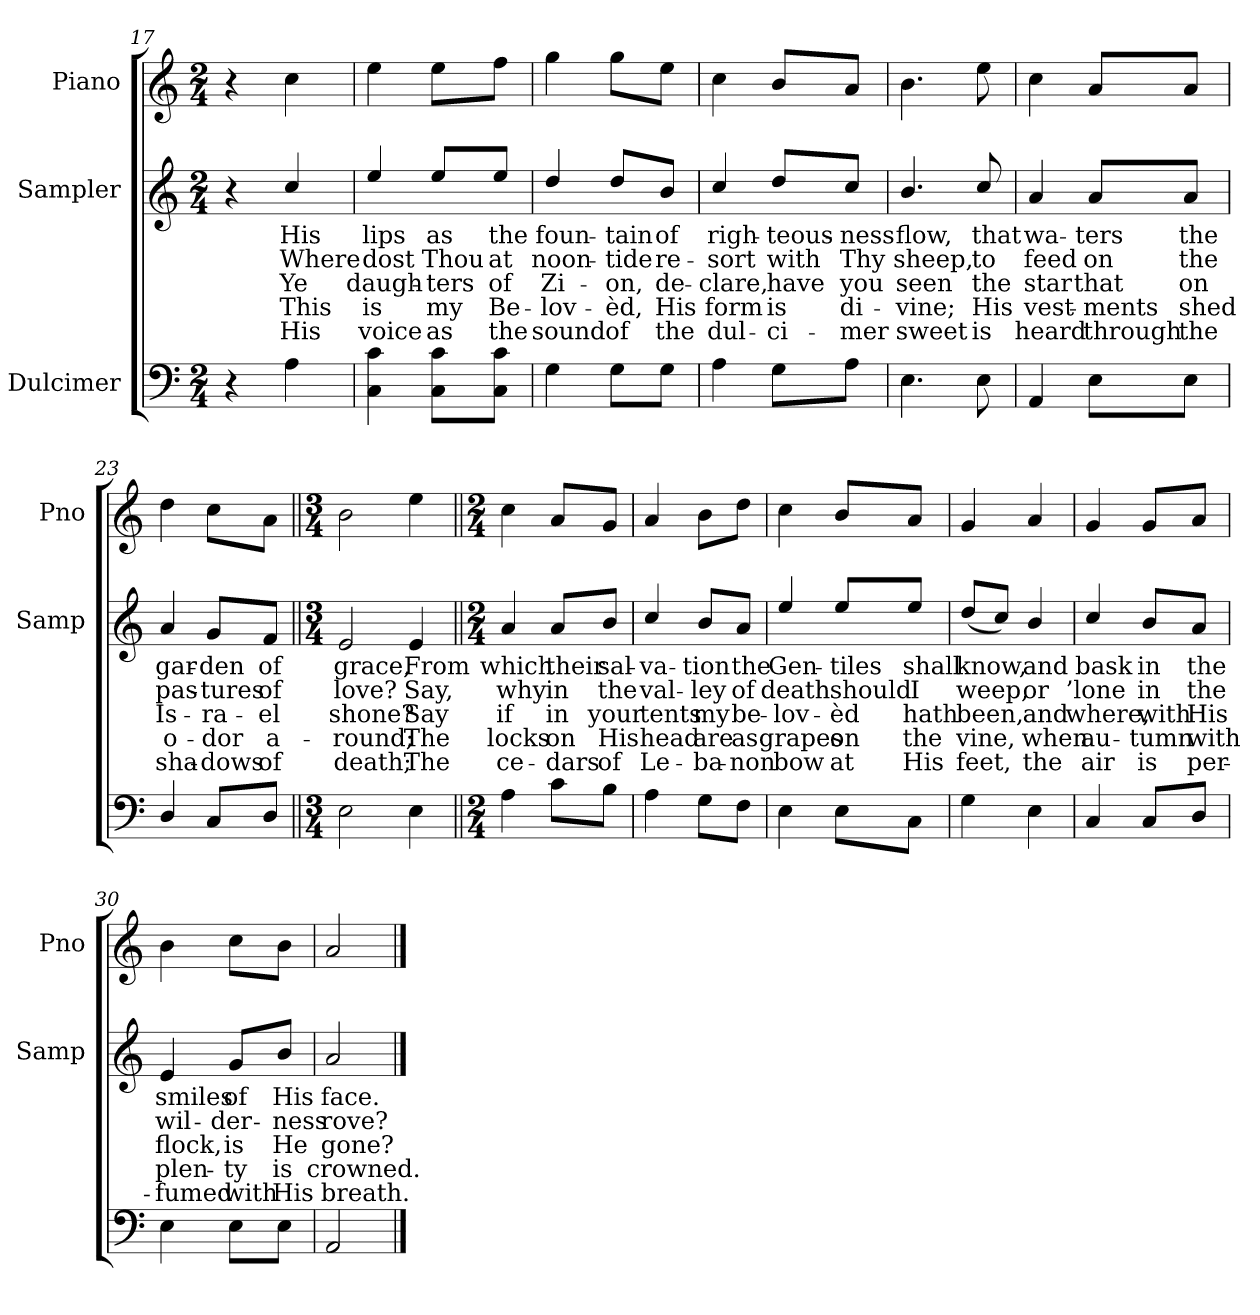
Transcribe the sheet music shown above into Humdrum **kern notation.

**kern	**kern	**text	**text	**text	**text	**text	**kern
*part3	*part2	*part2	*part2	*part2	*part2	*part2	*part1
*staff3	*staff2	*staff2	*staff2	*staff2	*staff2	*staff2	*staff1
*I"Dulcimer	*I"Sampler	*	*	*	*	*	*I"Piano
*	*I'Samp	*	*	*	*	*	*I'Pno
*clefF4	*clefG2	*	*	*	*	*	*clefG2
*M2/4	*M2/4	*	*	*	*	*	*M2/4
=17	=17	=17	=17	=17	=17	=17	=17
4r	4r	.	.	.	.	.	4r
4A\	4cc/	His	Where	Ye	This	His	4cc
=18	=18	=18	=18	=18	=18	=18	=18
4C\ 4c\	4ee/	lips	dost	daugh-	is	voice	4ee
8C\ 8c\L	8ee/L	as	Thou	-ters	my	as	8ee\L
8C\ 8c\J	8ee/J	the	at	of	Be-	the	8ff\J
=19	=19	=19	=19	=19	=19	=19	=19
4G\	4dd/	foun-	noon-	Zi-	-lov-	sound	4gg
8G\L	8dd/L	-tain	-tide	-on,	-èd,	of	8gg\L
8G\J	8b/J	of	re-	de-	His	the	8ee\J
=20	=20	=20	=20	=20	=20	=20	=20
4A\	4cc/	righ-	-sort	-clare,	form	dul-	4cc
8G\L	8dd/L	-teous-	with	have	is	-ci-	8b/L
8A\J	8cc/J	-ness	Thy	you	di-	-mer	8a/J
=21	=21	=21	=21	=21	=21	=21	=21
4.E\	4.b/	flow,	sheep,	seen	-vine;	sweet	4.b
8E\	8cc/	that	to	the	His	is	8ee
=22	=22	=22	=22	=22	=22	=22	=22
4AA/	4a/	wa-	feed	star	vest-	heard	4cc
8E\L	8a/L	-ters	on	that	-ments	through	8a/L
8E\J	8a/J	the	the	on	shed	the	8a/J
=23	=23	=23	=23	=23	=23	=23	=23
4D/	4a/	gar-	pas-	Is-	o-	sha-	4dd
8C/L	8g/L	-den	-tures	-ra-	-dor	-dows	8cc\L
8D/J	8f/J	of	of	-el	a-	of	8a\J
=24||	=24||	=24||	=24||	=24||	=24||	=24||	=24||
*M3/4	*M3/4	*	*	*	*	*	*M3/4
2E\	2e/	grace,	love?	shone?	-round;	death;	2b
4E\	4e/	From	Say,	Say	The	The	4ee
=25||	=25||	=25||	=25||	=25||	=25||	=25||	=25||
*M2/4	*M2/4	*	*	*	*	*	*M2/4
4A\	4a/	which	why	if	locks	ce-	4cc
8c\L	8a/L	their	in	in	on	-dars	8a/L
8B\J	8b/J	sal-	the	your	His	of	8g/J
=26	=26	=26	=26	=26	=26	=26	=26
4A\	4cc/	-va-	val-	tents	head	Le-	4a
8G\L	8b/L	-tion	-ley	my	are	-ba-	8b\L
8F\J	8a/J	the	of	be-	as	-non	8dd\J
=27	=27	=27	=27	=27	=27	=27	=27
4E\	4ee/	Gen-	death	-lov-	grapes	bow	4cc
8E\L	8ee/L	-tiles	should	-èd	on	at	8b/L
8C\J	8ee/J	shall	I	hath	the	His	8a/J
=28	=28	=28	=28	=28	=28	=28	=28
4G\	(8dd/L	know,	weep,	been,	vine,	feet,	4g
.	8cc/J)	.	.	.	.	.	.
4E\	4b/	and	or	and	when	the	4a
=29	=29	=29	=29	=29	=29	=29	=29
4C/	4cc/	bask	’lone	where,	au-	air	4g
8C/L	8b/L	in	in	with	-tumn	is	8g/L
8D/J	8a/J	the	the	His	with	per-	8a/J
=30	=30	=30	=30	=30	=30	=30	=30
4E\	4e/	smiles	wil-	flock,	plen-	-fumed	4b
8E\L	8g/L	of	-der-	is	-ty	with	8cc\L
8E\J	8b/J	His	-ness	He	is	His	8b\J
=31	=31	=31	=31	=31	=31	=31	=31
2AA/	2a/	face.	rove?	gone?	crowned.	breath.	2a
==	==	==	==	==	==	==	==
*-	*-	*-	*-	*-	*-	*-	*-
